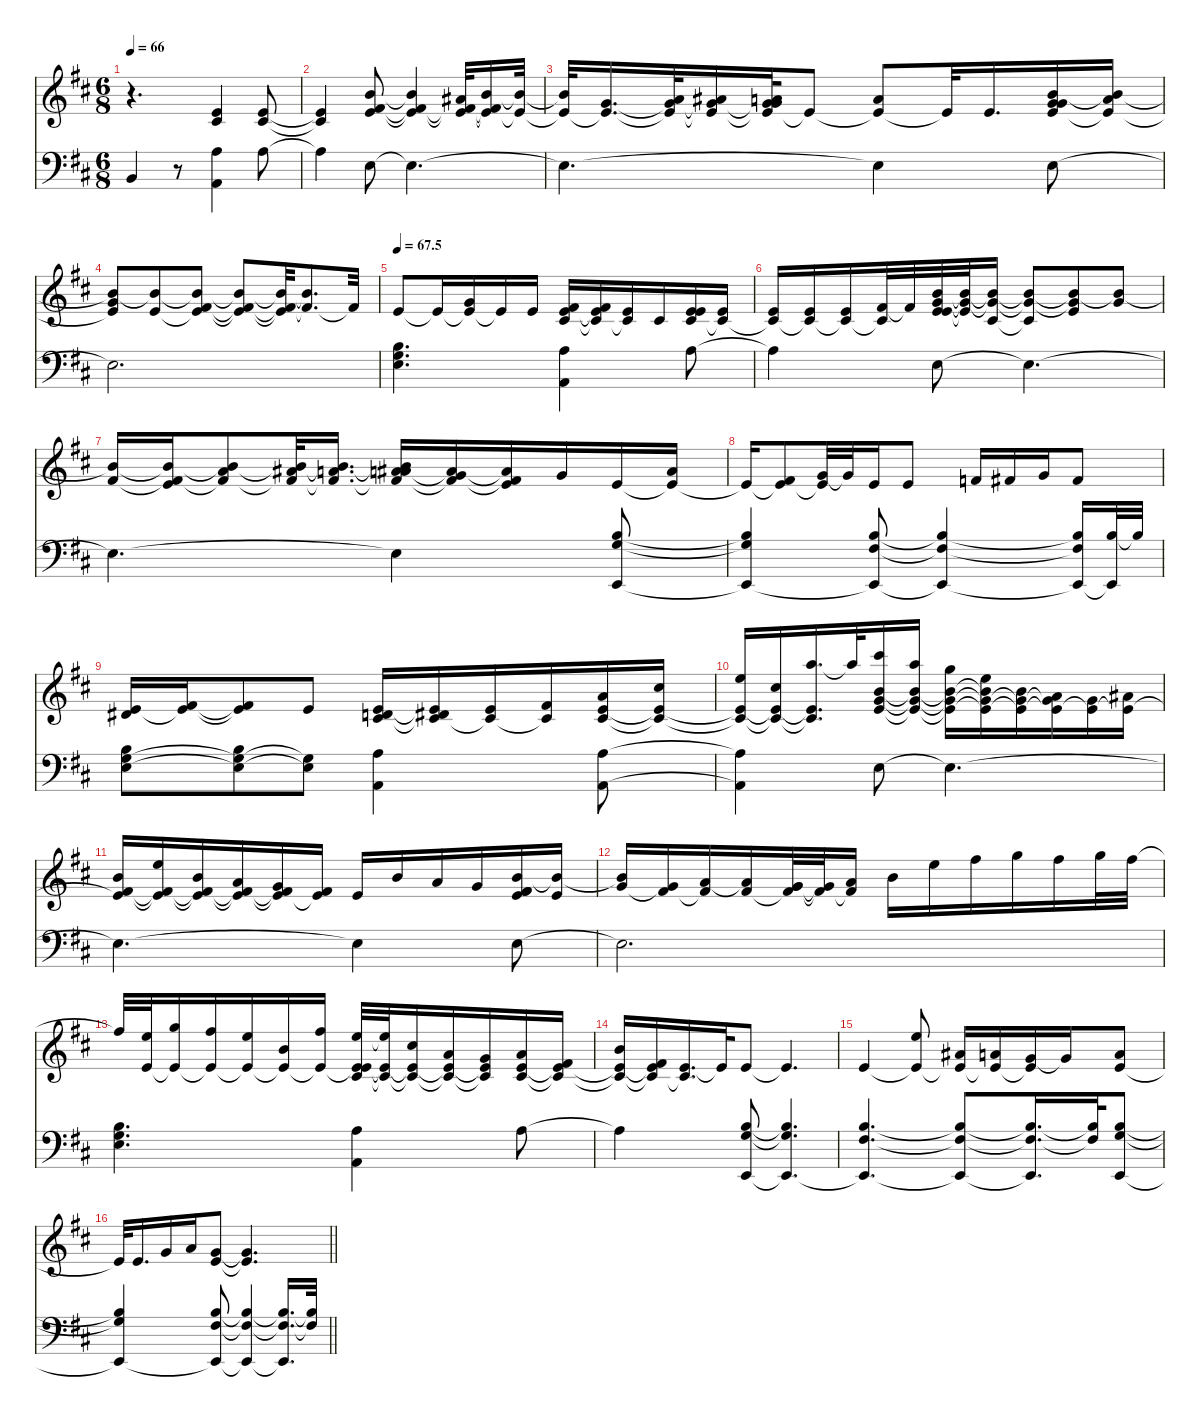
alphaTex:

\defaultSystemsLayout 4
\hideDynamics
\bracketExtendMode nobrackets
\singleTrackTrackNamePolicy hidden
\multiTrackTrackNamePolicy hidden
\firstSystemTrackNameMode fullname
\firstSystemTrackNameOrientation horizontal
\otherSystemsTrackNameOrientation horizontal
\track ("Electric Piano" "el.pno.") {defaultSystemsLayout 8 instrument electricpiano1}
\staff {score}
\tuning (E4 B3 G3 D3 A2 E2)
\ts (6 8)
\tempo 66
\clef g2
\ks bminor
r.4{d dy ff beam Down} (2.2{acc #} 0.1{acc forcenatural}).4{dy f beam Up} (2.2{acc #} 0.1{acc forcenatural}).8{dy mp beam Up} |
(2.2{t acc #} 0.1{t acc forcenatural}).4{beam Up} (12.2{acc forcenatural} 11.3{acc #} 0.1{acc forcenatural}).8{dy f beam Up} (11.3{t acc #} 0.1{t acc forcenatural} 12.2{t acc forcenatural}).4{beam Up} (11.3{t acc #} 0.1{t acc forcenatural} 11.2{acc #}).32{beam Up} (11.3{t acc #} 12.2{acc forcenatural} 0.1{t acc forcenatural}).16{beam Up} (0.1{t acc forcenatural} 12.2{t acc forcenatural}).32{beam Up} |
(0.1{t acc forcenatural} 12.2{t acc forcenatural}).32{beam Up} (0.1{t acc forcenatural} 12.3{acc forcenatural}).16{d beam Up} (0.1{t acc forcenatural} 10.2{acc forcenatural} 12.3{t acc forcenatural}).32{beam Up} (0.1{t acc forcenatural} 11.2{acc #} 12.3{t acc forcenatural}).16{beam Up} (0.1{t acc forcenatural} 12.3{t acc forcenatural} 19.4{acc forcenatural} 12.3{t acc forcenatural}).32{beam Up} 0.1{t acc forcenatural}.8{beam Up} (0.1{t acc forcenatural} 10.2{acc forcenatural}).8{beam Up} 0.1{t acc forcenatural}.32{beam Up} 0.1{acc forcenatural}.16{d dy pp beam Up} (8.2{acc forcenatural} 0.1{acc forcenatural} 12.3{acc forcenatural} 21.4{acc forcenatural}).16{dy ff beam Up} (0.1{t acc forcenatural} 21.4{t acc forcenatural} 24.5{acc forcenatural}).16{dy f beam Up} |
(21.4{t acc forcenatural} 0.1{t acc forcenatural} 22.5{acc forcenatural}).8{beam Up} (21.4{t acc forcenatural} 0.1{acc forcenatural}).8{dy mf beam Up} (21.4{t acc forcenatural} 0.1{t acc forcenatural} 21.5{acc #}).8{dy f beam Up} (21.4{t acc forcenatural} 0.1{t acc forcenatural} 21.5{t acc #}).8{beam Up} (21.4{t acc forcenatural} 0.1{t acc forcenatural} 21.5{t acc #}).32{beam Up} (21.4{t acc forcenatural} 21.5{t acc #}).8{d dy mf beam Up} 21.5{t acc #}.32{dy f beam Up} |
\tempo
67.5 5.2{acc forcenatural}.8{beam Up} 5.2{t acc forcenatural}.16{beam Up} (5.2{t acc forcenatural} 3.1{acc forcenatural}).16{beam Up} 5.2{t acc forcenatural}.16{beam Up} 0.1{acc forcenatural}.16{dy p beam Up} (7.2{acc #} 0.1{acc forcenatural} 6.3{acc #}).16{dy fff beam Up} (0.1{t acc forcenatural} 6.3{t acc #} 7.2{acc #}).16{dy f beam Up} (6.3{t acc #} 0.1{acc forcenatural}).16{beam Up} 6.3{acc #}.16{dy mp beam Up} (0.1{acc forcenatural} 5.2{acc forcenatural} 6.3{acc #}).16{dy mf beam Up} (6.3{t acc #} 0.1{acc forcenatural}).16{beam Up} |
(6.3{t acc #} 0.1{acc forcenatural}).16{beam Up} (6.3{t acc #} 0.1{acc forcenatural}).16{beam Up} (6.3{t acc #} 0.1{acc forcenatural}).16{beam Up} (6.3{t acc #} 7.2{acc #}).32{beam Up} 7.2{t acc #}.32{dy f beam Up} (14.4{acc forcenatural} 0.1{acc forcenatural} 12.3{acc forcenatural} 12.2{acc forcenatural}).32{dy ff beam Up} (12.3{t acc forcenatural} 0.1{t acc forcenatural} 12.2{t acc forcenatural}).32{dy mf beam Up} (12.3{t acc forcenatural} 12.2{t acc forcenatural} 11.4{acc #}).16{beam Up} (12.3{t acc forcenatural} 12.2{t acc forcenatural} 11.4{t acc #}).8{beam Up} (12.3{t acc forcenatural} 12.2{t acc forcenatural} 0.1{acc forcenatural}).8{beam Up} (12.2{t acc forcenatural} 12.3{acc forcenatural}).8{beam Up} |
(12.2{t acc forcenatural} 16.4{acc #}).16{beam Up} (12.2{t acc forcenatural} 16.4{t acc #} 0.1{acc forcenatural}).16{beam Up} (12.2{t acc forcenatural} 14.3{acc forcenatural} 16.4{t acc #}).8{dy fff beam Up} (12.2{t acc forcenatural} 16.4{t acc #} 15.3{acc #}).32{dy mf beam Up} (12.2{t acc forcenatural} 16.4{t acc #} 14.3{acc forcenatural}).16{d beam Up} (16.4{t acc #} 15.3{acc #} 12.2{t acc forcenatural} 10.2{acc forcenatural}).16{beam Up} (16.4{t acc #} 10.2{t acc forcenatural} 12.3{acc forcenatural}).16{dy f beam Up} (10.2{t acc forcenatural} 16.4{t acc #} 0.1{acc forcenatural}).16{beam Up} 3.1{acc forcenatural}.16{dy fff beam Up} 0.1{acc forcenatural}.16{dy f beam Up} (0.1{t acc forcenatural} 10.2{acc forcenatural}).16{beam Up} |
0.1{t acc forcenatural}.16{beam Up} (0.1{t acc forcenatural} 7.2{acc #}).8{beam Up} (0.1{t acc forcenatural} 8.2{acc forcenatural}).32{beam Up} 8.2{t acc forcenatural}.32{dy fff beam Up} 5.2{acc forcenatural}.16{dy f beam Up} 5.2{acc forcenatural}.8{dy ff beam Up} 1.1{acc forcenatural}.16{dy fff beam Up} 2.1{acc #}.16{dy f beam Up} 3.1{acc forcenatural}.16{dy ff beam Up} 2.1{acc #}.8{beam Up} |
(4.2{acc #} 0.1{acc forcenatural}).16{dy mf beam Up} (0.1{t acc forcenatural} 7.2{acc #}).16{dy f beam Up} (0.1{t acc forcenatural} 7.2{t acc #}).8{beam Up} 0.1{acc forcenatural}.8{dy fff beam Up} (3.2{acc forcenatural} 0.1{acc forcenatural} 6.3{acc #}).16{dy mp beam Up} (0.1{t acc forcenatural} 6.3{t acc #} 4.2{acc #}).16{dy f beam Up} (6.3{t acc #} 0.1{acc forcenatural}).16{beam Up} (6.3{t acc #} 7.2{acc #}).16{beam Up} (14.3{acc forcenatural} 16.5{acc #} 14.4{acc forcenatural}).16{beam Up} (16.5{t acc #} 14.2{acc #} 14.4{t acc forcenatural}).16{beam Up} |
(16.5{t acc #} 14.4{t acc forcenatural} 17.2{acc forcenatural}).16{beam Up} (16.5{t acc #} 14.4{t acc forcenatural} 14.2{acc #}).16{beam Up} (14.4{t acc forcenatural} 16.5{t acc #} 17.1{acc forcenatural}).16{d beam Up} 17.1{t acc forcenatural}.32{dy fff beam Up} (26.2{acc #} 27.6{acc forcenatural} 26.5{acc forcenatural} 0.1{acc forcenatural}).16{beam Up} (26.5{t acc forcenatural} 27.6{t acc forcenatural} 0.1{t acc forcenatural} 26.3{acc forcenatural}).16{dy mf beam Up} (26.5{t acc forcenatural} 27.6{t acc forcenatural} 0.1{t acc forcenatural} 29.4{acc forcenatural}).16{beam Down} (26.5{t acc forcenatural} 27.6{t acc forcenatural} 0.1{t acc forcenatural} 26.4{acc forcenatural}).16{beam Down} (0.1{t acc forcenatural} 27.6{t acc forcenatural} 26.5{acc forcenatural}).16{dy f beam Down} (24.5{acc forcenatural} 27.6{t acc forcenatural} 0.1{t acc forcenatural}).16{dy ff beam Down} (27.6{acc forcenatural} 0.1{t acc forcenatural}).16{dy mp beam Down} (0.1{t acc forcenatural} 20.4{acc #}).16{dy fff beam Down} |
(0.1{t acc forcenatural} 16.3{acc forcenatural} 16.4{acc #}).16{dy f beam Up} (0.1{t acc forcenatural} 16.4{t acc #} 17.2{acc forcenatural}).16{beam Up} (0.1{t acc forcenatural} 16.4{t acc #} 16.3{acc forcenatural}).16{beam Up} (16.4{t acc #} 0.1{t acc forcenatural} 14.3{acc forcenatural}).16{beam Up} (0.1{t acc forcenatural} 16.4{t acc #} 12.3{acc forcenatural}).16{beam Up} (0.1{t acc forcenatural} 16.4{acc #}).16{beam Up} 0.1{acc forcenatural}.16{dy p beam Up} 7.1{acc forcenatural}.16{dy fff beam Up} 10.2{acc forcenatural}.16{dy f beam Up} 12.3{acc forcenatural}.16{dy ff beam Up} (7.2{acc #} 0.1{acc forcenatural} 11.3{acc #} 21.4{acc forcenatural}).16{dy mf beam Up} (21.4{t acc forcenatural} 0.1{acc forcenatural}).16{dy f beam Up} |
(21.4{t acc forcenatural} 17.4{acc forcenatural}).16{beam Up} (17.4{t acc forcenatural} 16.4{acc #}).16{beam Up} (16.4{t acc forcenatural} 19.4{acc forcenatural}).16{beam Up} (19.4{t acc forcenatural} 16.4{acc #}).16{beam Up} (16.4{t acc forcenatural} 3.1{acc forcenatural} 8.2{acc forcenatural}).32{beam Up} (16.4{t acc forcenatural} 8.2{t acc forcenatural}).32{beam Up} (16.4{t acc forcenatural} 10.2{acc forcenatural}).16{beam Up} 7.1{acc forcenatural}.16{dy mf beam Down} 12.1{acc forcenatural}.16{dy f beam Down} 14.1{acc #}.16{dy ff beam Down} 15.1{acc forcenatural}.16{dy fff beam Down} 14.1{acc #}.16{dy ff beam Down} 15.1{acc forcenatural}.32{dy mf beam Down} 14.1{acc #}.32{dy f beam Down} |
14.1{t acc #}.32{beam Up} (12.1{acc forcenatural} 14.4{acc forcenatural}).32{beam Up} (14.4{t acc forcenatural} 15.1{acc forcenatural}).16{beam Up} (14.4{t acc forcenatural} 14.1{acc #}).16{beam Up} (14.4{t acc forcenatural} 12.1{acc forcenatural}).16{beam Up} (14.4{t acc forcenatural} 12.2{acc forcenatural}).16{beam Up} (14.4{t acc forcenatural} 14.1{acc #}).16{beam Up} (14.4{t acc forcenatural} 17.2{acc forcenatural} 16.5{acc #} 0.1{acc forcenatural}).32{beam Up} (17.2{t acc forcenatural} 16.5{t acc #} 0.1{t acc forcenatural}).32{dy fff beam Up} (16.5{t acc #} 0.1{t acc forcenatural} 14.2{acc #}).16{dy f beam Up} (16.5{t acc #} 19.4{acc forcenatural} 0.1{t acc forcenatural}).16{beam Up} (16.5{t acc #} 0.1{t acc forcenatural} 17.4{acc forcenatural}).16{beam Up} (19.4{acc forcenatural} 0.1{acc forcenatural} 16.5{acc #}).16{dy fff beam Up} (0.1{t acc forcenatural} 16.5{t acc #} 16.4{acc #}).16{dy mf beam Up} |
(0.1{t acc forcenatural} 16.5{t acc #} 16.3{acc forcenatural}).16{beam Up} (16.5{t acc #} 0.1{t acc forcenatural} 16.4{acc #}).16{beam Up} (16.5{t acc #} 0.1{acc forcenatural}).16{d beam Up} 0.1{t acc forcenatural}.32{dy p beam Up} 0.1{acc forcenatural}.8{dy f beam Up} 0.1{t acc forcenatural}.4{d beam Up} |
0.1{acc forcenatural}.4{beam Up} (0.1{t acc forcenatural} 17.2{acc forcenatural}).8{beam Up} (0.1{t acc forcenatural} 11.2{acc #}).16{beam Up} (0.1{t acc forcenatural} 10.2{acc forcenatural}).16{beam Up} (0.1{t acc forcenatural} 8.2{acc forcenatural}).16{beam Up} 8.2{t acc forcenatural}.16{dy mf beam Up} (10.2{acc forcenatural} 0.1{acc forcenatural}).8{dy fff beam Up} |
\barLineRight lightlight
0.1{t acc forcenatural}.32{dy f beam Up} 0.1{acc forcenatural}.16{d dy mf beam Up} 3.1{acc forcenatural}.16{dy fff beam Up} 5.1{acc forcenatural}.16{dy ff beam Up} (8.2{acc forcenatural} 0.1{acc forcenatural}).8{dy fff beam Up} (8.2{t acc forcenatural} 0.1{t acc forcenatural}).4{d beam Up}
\staff {score}
\tuning (G2 D2 A1 E1 B0)
\clef f4
\ottava regular
\simile none
\ks bminor
4.1{acc forcenatural}.4{dy ff beam Up} r.8{beam Up} (12.3{acc forcenatural} 14.1{acc forcenatural}).4{dy mf beam Down} 14.1{acc forcenatural}.8{dy mp beam Down} |
14.1{t acc forcenatural}.4{beam Down} 9.1{acc forcenatural}.8{dy f beam Down} 9.1{t acc forcenatural}.4{d beam Down} |
9.1{t acc forcenatural}.4{d beam Down} 9.1{t acc forcenatural}.4{beam Down} 19.3{acc forcenatural}.8{dy mp beam Down} |
19.3{t acc forcenatural}.2{d beam Down} |
(19.3{acc forcenatural} 17.2{acc forcenatural} 16.1{acc forcenatural}).4{d dy mf beam Down} (12.3{acc forcenatural} 14.1{acc forcenatural}).4{beam Down} 14.1{acc forcenatural}.8{beam Down} |
14.1{t acc forcenatural}.4{beam Down} 9.1{acc forcenatural}.8{dy mp beam Down} 9.1{t acc forcenatural}.4{d beam Down} |
9.1{t acc forcenatural}.4{d beam Down} 9.1{t acc forcenatural}.4{beam Down} (17.2{acc forcenatural} 16.1{acc forcenatural} 17.5{acc forcenatural}).8{dy mf beam Up} |
(17.2{t acc forcenatural} 16.1{t acc forcenatural} 17.5{t acc forcenatural}).4{beam Up} (17.5{t acc forcenatural} 16.1{acc forcenatural} 16.2{acc #}).8{dy f beam Up} (17.5{t acc forcenatural} 16.1{t acc forcenatural} 16.2{t acc #}).4{beam Up} (17.5{t acc forcenatural} 16.1{t acc forcenatural} 16.2{t acc #}).16{beam Up} (17.5{t acc forcenatural} 16.1{acc forcenatural}).32{beam Up} 16.1{t acc forcenatural}.32{dy p beam Up} |
(16.1{acc forcenatural} 19.3{acc forcenatural} 17.2{acc forcenatural}).8{dy f beam Down} (19.3{t acc forcenatural} 17.2{t acc forcenatural} 16.1{acc forcenatural}).8{dy mf beam Down} (19.3{t acc forcenatural} 17.2{t acc forcenatural}).8{beam Down} (12.3{acc forcenatural} 14.1{acc forcenatural}).4{beam Down} (12.3{acc forcenatural} 14.1{acc forcenatural}).8{beam Down} |
(12.3{t acc forcenatural} 14.1{t acc forcenatural}).4{beam Down} 9.1{acc forcenatural}.8{dy mp beam Down} 9.1{t acc forcenatural}.4{d beam Down} |
9.1{t acc forcenatural}.4{d beam Down} 9.1{t acc forcenatural}.4{beam Down} 19.3{acc forcenatural}.8{dy f beam Down} |
19.3{t acc forcenatural}.2{d beam Down} |
(19.3{acc forcenatural} 17.2{acc forcenatural} 16.1{acc forcenatural}).4{d dy mf beam Down} (12.3{acc forcenatural} 14.1{acc forcenatural}).4{beam Down} 14.1{acc forcenatural}.8{beam Down} |
14.1{t acc forcenatural}.4{beam Down} (17.2{acc forcenatural} 17.5{acc forcenatural} 16.1{acc forcenatural}).8{beam Up} (16.1{t acc forcenatural} 17.2{t acc forcenatural} 17.5{t acc forcenatural}).4{d beam Up} |
(16.2{acc #} 17.5{t acc forcenatural} 16.1{acc forcenatural}).4{d dy f beam Up} (16.2{t acc #} 17.5{t acc forcenatural} 16.1{t acc forcenatural}).8{beam Up} (16.2{t acc #} 17.5{t acc forcenatural} 16.1{t acc forcenatural}).16{d beam Up} (16.2{t acc #} 16.1{t acc forcenatural}).32{dy ff beam Up} (16.1{acc forcenatural} 17.2{acc forcenatural} 17.5{acc forcenatural}).8{dy mf beam Up} |
\barLineRight lightlight
(16.1{t acc forcenatural} 17.2{t acc forcenatural} 17.5{t acc forcenatural}).4{beam Up} (17.5{t acc forcenatural} 16.2{acc #} 16.1{acc forcenatural}).8{dy f beam Up} (17.5{t acc forcenatural} 16.2{t acc #} 16.1{t acc forcenatural}).4{beam Up} (17.5{t acc forcenatural} 16.2{t acc #} 16.1{t acc forcenatural}).16{d beam Up} (16.2{t acc #} 16.1{t acc forcenatural}).32{dy ff beam Up}
